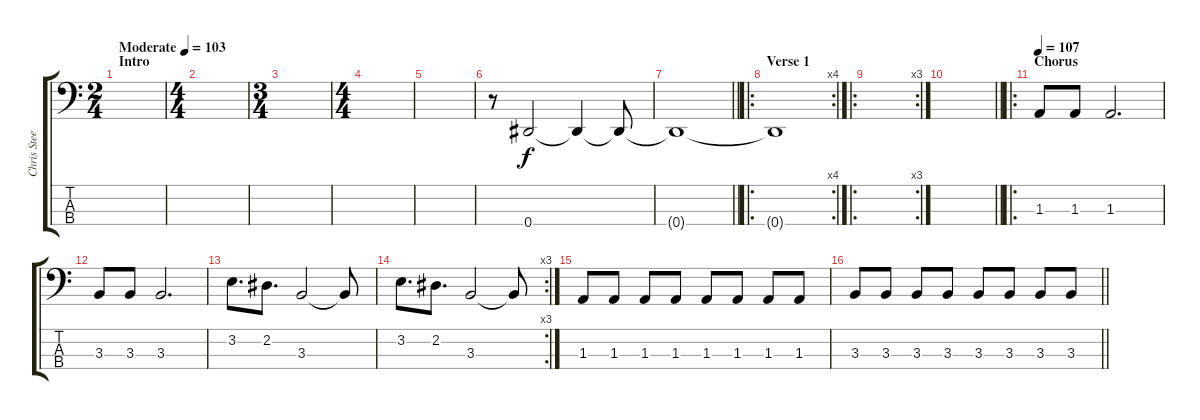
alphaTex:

\track ("Chris Steele" "Chris Stee") {instrument electricbassfinger}
\staff {score tabs}
\tuning (Gb2 Db2 Ab1 Eb1) {hide}
\ts (2 4)
\section ("" "Intro")
\tempo (103 "Moderate")
\clef f4
\ks c
|
\ts (4 4)
|
\ts (3 4)
|
\ts (4 4)
|
|
r.8 0.4.2 0.4{t}.4 0.4{t}.8 |
\barLineRight lightlight
0.4{t}.1 |
\ro
\rc 4
\section ("" "Verse 1")
0.4{t}.1 |
\ro
\rc 3
|
\barLineRight lightlight
|
\ro
\section ("" "Chorus")
\tempo 107
1.3.8 1.3.8 1.3.2{d} |
3.3.8 3.3.8 3.3.2{d} |
3.2.8{d} 2.2.8{d} 3.3.2 3.3{t}.8 |
\rc 3
3.2.8{d} 2.2.8{d} 3.3.2 3.3{t}.8 |
1.3.8 1.3.8 1.3.8 1.3.8 1.3.8 1.3.8 1.3.8 1.3.8 |
\barLineRight lightlight
3.3.8 3.3.8 3.3.8 3.3.8 3.3.8 3.3.8 3.3.8 3.3.8
